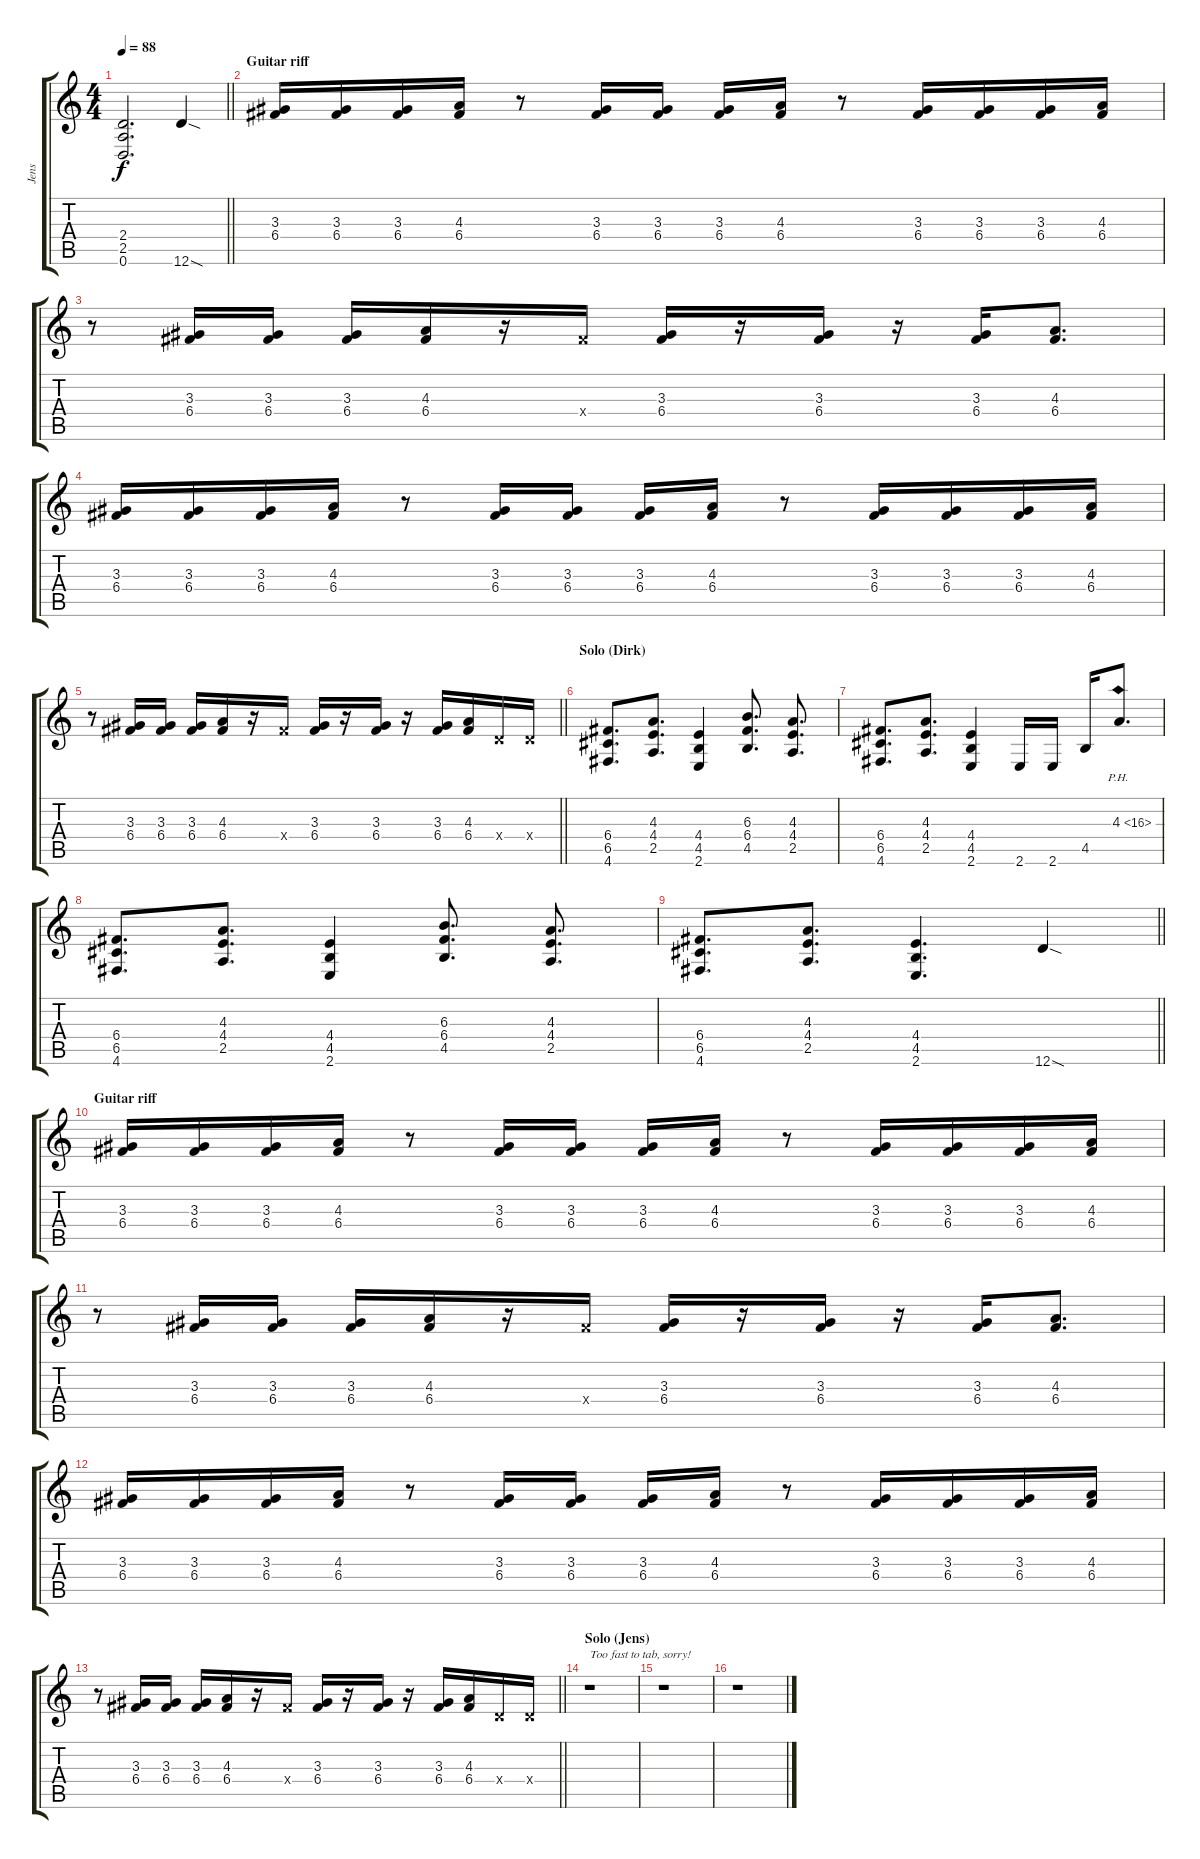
\track ("Jens" "Jens") {instrument distortionguitar}
\staff {score tabs}
\tuning (D4 A3 F3 C3 G2 D2) {hide}
\ts (4 4)
\tempo 88
\clef g2
\barLineRight lightlight
\ks c
(2.4{t} 2.5{t} 0.6{t}).2{d dy f} 12.6{sod}.4 |
\section ("" "Guitar riff")
(3.3 6.4).16 (3.3 6.4).16 (3.3 6.4).16 (4.3 6.4).16 r.8 (3.3 6.4).16 (3.3 6.4).16 (3.3 6.4).16 (4.3 6.4).16 r.8 (3.3 6.4).16 (3.3 6.4).16 (3.3 6.4).16 (4.3 6.4).16 |
r.8 (3.3 6.4).16 (3.3 6.4).16 (3.3 6.4).16 (4.3 6.4).16 r.16 6.4{x}.16 (3.3 6.4).16 r.16 (3.3 6.4).16 r.16 (3.3 6.4).16 (4.3 6.4).8{d} |
(3.3 6.4).16 (3.3 6.4).16 (3.3 6.4).16 (4.3 6.4).16 r.8 (3.3 6.4).16 (3.3 6.4).16 (3.3 6.4).16 (4.3 6.4).16 r.8 (3.3 6.4).16 (3.3 6.4).16 (3.3 6.4).16 (4.3 6.4).16 |
\barLineRight lightlight
r.8 (3.3 6.4).16 (3.3 6.4).16 (3.3 6.4).16 (4.3 6.4).16 r.16 6.4{x}.16 (3.3 6.4).16 r.16 (3.3 6.4).16 r.16 (3.3 6.4).16 (4.3 6.4).16 2.4{x}.16 2.4{x}.16 |
\section ("" "Solo (Dirk)")
(6.4 6.5 4.6).8{d} (4.3 4.4 2.5).8{d} (4.4 4.5 2.6).4 (6.3 6.4 4.5).8{d} (4.3 4.4 2.5).8{d} |
(6.4 6.5 4.6).8{d} (4.3 4.4 2.5).8{d} (4.4 4.5 2.6).4 2.6.16 2.6.16 4.5.16 4.3{ph 12}.8{d} |
(6.4 6.5 4.6).8{d} (4.3 4.4 2.5).8{d} (4.4 4.5 2.6).4 (6.3 6.4 4.5).8{d} (4.3 4.4 2.5).8{d} |
\barLineRight lightlight
(6.4 6.5 4.6).8{d} (4.3 4.4 2.5).8{d} (4.4 4.5 2.6).4{d} 12.6{sod}.4 |
\section ("" "Guitar riff")
(3.3 6.4).16 (3.3 6.4).16 (3.3 6.4).16 (4.3 6.4).16 r.8 (3.3 6.4).16 (3.3 6.4).16 (3.3 6.4).16 (4.3 6.4).16 r.8 (3.3 6.4).16 (3.3 6.4).16 (3.3 6.4).16 (4.3 6.4).16 |
r.8 (3.3 6.4).16 (3.3 6.4).16 (3.3 6.4).16 (4.3 6.4).16 r.16 6.4{x}.16 (3.3 6.4).16 r.16 (3.3 6.4).16 r.16 (3.3 6.4).16 (4.3 6.4).8{d} |
(3.3 6.4).16 (3.3 6.4).16 (3.3 6.4).16 (4.3 6.4).16 r.8 (3.3 6.4).16 (3.3 6.4).16 (3.3 6.4).16 (4.3 6.4).16 r.8 (3.3 6.4).16 (3.3 6.4).16 (3.3 6.4).16 (4.3 6.4).16 |
\barLineRight lightlight
r.8 (3.3 6.4).16 (3.3 6.4).16 (3.3 6.4).16 (4.3 6.4).16 r.16 6.4{x}.16 (3.3 6.4).16 r.16 (3.3 6.4).16 r.16 (3.3 6.4).16 (4.3 6.4).16 2.4{x}.16 2.4{x}.16 |
\section ("" "Solo (Jens)")
r.1{txt "Too fast to tab, sorry!"} |
r.1 |
r.1
